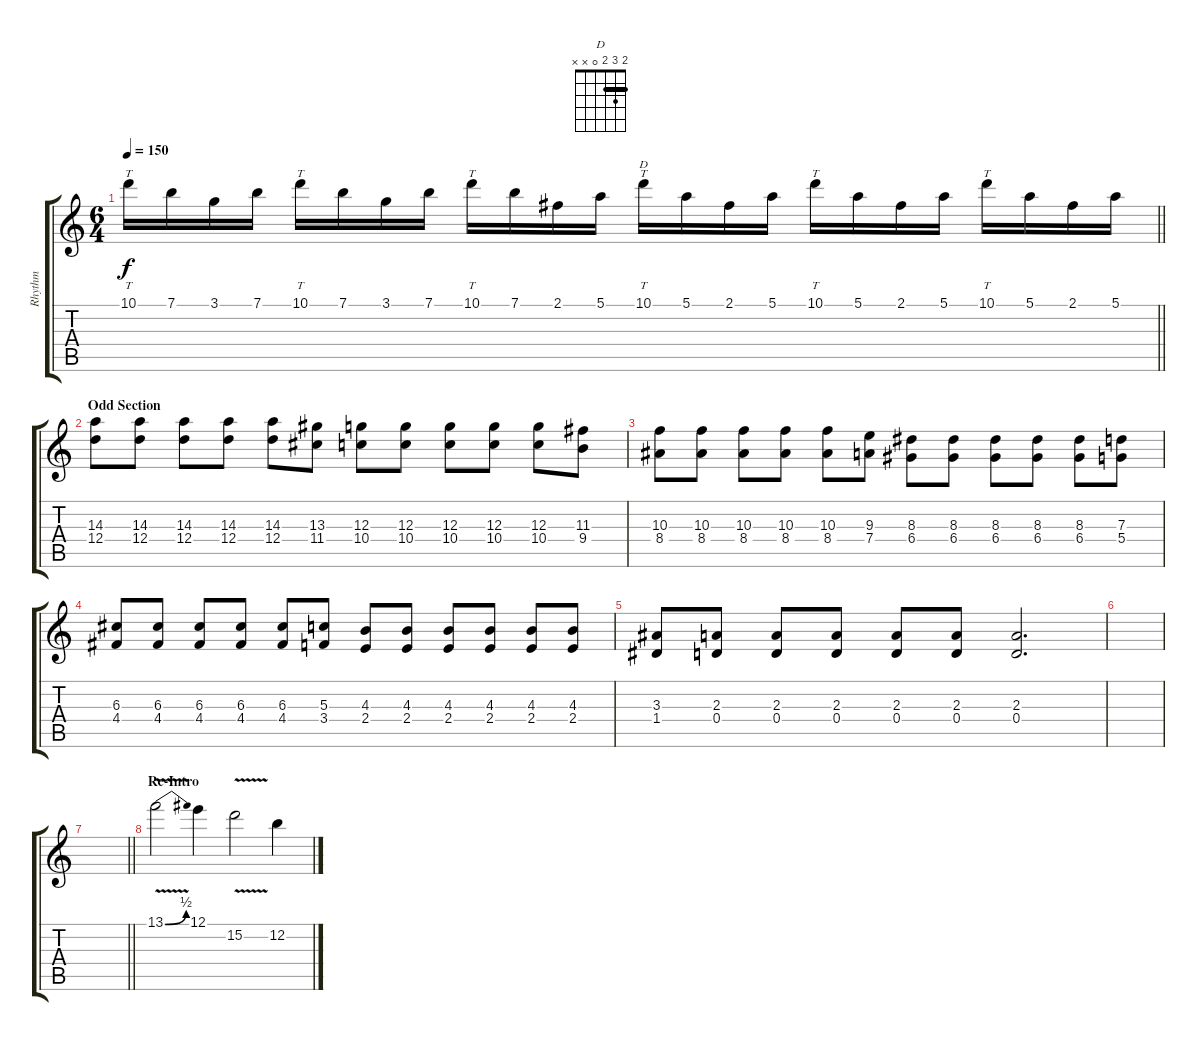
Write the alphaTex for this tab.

\track ("Rhythm" "Rhythm") {instrument acousticguitarnylon}
\staff {score tabs}
\tuning (E4 B3 G3 D3 A2 E2) {hide}
\chord ("D" 2 3 2 0 x x) {barre 2}
\ts (6 4)
\tempo 150
\clef g2
\barLineRight lightlight
\ks c
10.1.16{tt dy f} 7.1.16 3.1.16 7.1.16 10.1.16{tt} 7.1.16 3.1.16 7.1.16 10.1.16{tt} 7.1.16 2.1.16 5.1.16 10.1.16{tt ch "D"} 5.1.16 2.1.16 5.1.16 10.1.16{tt} 5.1.16 2.1.16 5.1.16 10.1.16{tt} 5.1.16 2.1.16 5.1.16 |
\section ("" "Odd Section")
(14.3 12.4).8 (14.3 12.4).8 (14.3 12.4).8 (14.3 12.4).8 (14.3 12.4).8 (13.3 11.4).8 (12.3 10.4).8 (12.3 10.4).8 (12.3 10.4).8 (12.3 10.4).8 (12.3 10.4).8 (11.3 9.4).8 |
(10.3 8.4).8 (10.3 8.4).8 (10.3 8.4).8 (10.3 8.4).8 (10.3 8.4).8 (9.3 7.4).8 (8.3 6.4).8 (8.3 6.4).8 (8.3 6.4).8 (8.3 6.4).8 (8.3 6.4).8 (7.3 5.4).8 |
(6.3 4.4).8 (6.3 4.4).8 (6.3 4.4).8 (6.3 4.4).8 (6.3 4.4).8 (5.3 3.4).8 (4.3 2.4).8 (4.3 2.4).8 (4.3 2.4).8 (4.3 2.4).8 (4.3 2.4).8 (4.3 2.4).8 |
(3.3 1.4).8 (2.3 0.4).8 (2.3 0.4).8 (2.3 0.4).8 (2.3 0.4).8 (2.3 0.4).8 (2.3 0.4).2{d} |
|
\barLineRight lightlight
|
\section ("" "Re-Intro")
13.1{be (bend 0 0 60 2) v}.2{instrument overdrivenguitar} 12.1.4 15.2{v}.2 12.2.4
